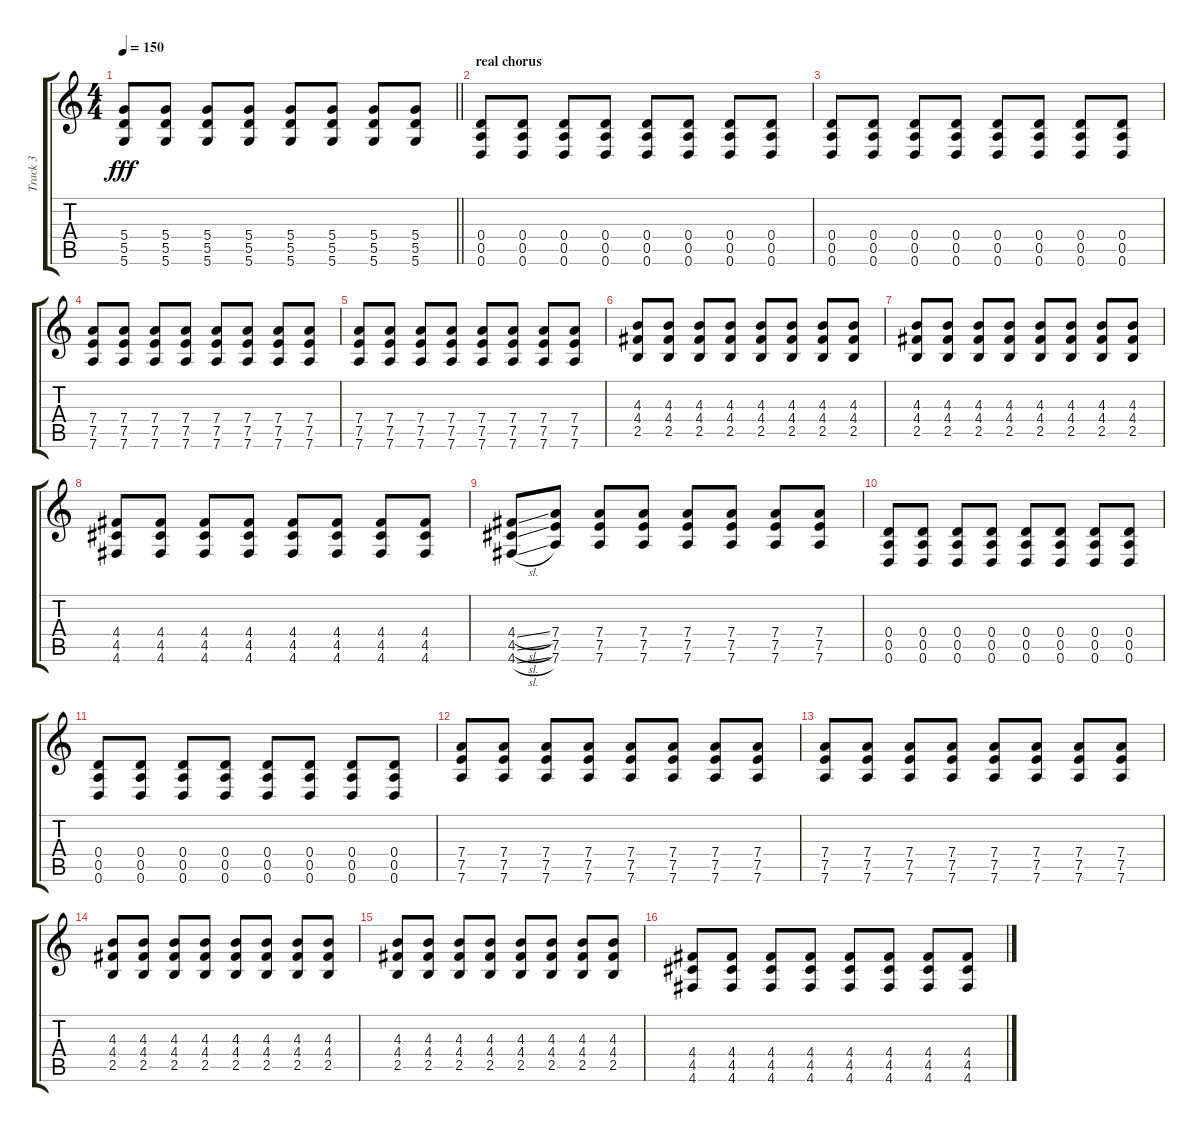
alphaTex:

\track ("Track 3" "Track 3") {instrument distortionguitar}
\staff {score tabs}
\tuning (E4 B3 G3 D3 A2 D2) {hide}
\ts (4 4)
\tempo 150
\clef g2
\barLineRight lightlight
\ks c
(5.4 5.5 5.6).8{dy fff} (5.4 5.5 5.6).8 (5.4 5.5 5.6).8 (5.4 5.5 5.6).8 (5.4 5.5 5.6).8 (5.4 5.5 5.6).8 (5.4 5.5 5.6).8 (5.4 5.5 5.6).8 |
\section ("" "real chorus")
(0.4 0.5 0.6).8{instrument distortionguitar} (0.4 0.5 0.6).8 (0.4 0.5 0.6).8 (0.4 0.5 0.6).8 (0.4 0.5 0.6).8 (0.4 0.5 0.6).8 (0.4 0.5 0.6).8 (0.4 0.5 0.6).8 |
(0.4 0.5 0.6).8 (0.4 0.5 0.6).8 (0.4 0.5 0.6).8 (0.4 0.5 0.6).8 (0.4 0.5 0.6).8 (0.4 0.5 0.6).8 (0.4 0.5 0.6).8 (0.4 0.5 0.6).8 |
(7.4 7.5 7.6).8 (7.4 7.5 7.6).8 (7.4 7.5 7.6).8 (7.4 7.5 7.6).8 (7.4 7.5 7.6).8 (7.4 7.5 7.6).8 (7.4 7.5 7.6).8 (7.4 7.5 7.6).8 |
(7.4 7.5 7.6).8 (7.4 7.5 7.6).8 (7.4 7.5 7.6).8 (7.4 7.5 7.6).8 (7.4 7.5 7.6).8 (7.4 7.5 7.6).8 (7.4 7.5 7.6).8 (7.4 7.5 7.6).8 |
(4.3 4.4 2.5).8 (4.3 4.4 2.5).8 (4.3 4.4 2.5).8 (4.3 4.4 2.5).8 (4.3 4.4 2.5).8 (4.3 4.4 2.5).8 (4.3 4.4 2.5).8 (4.3 4.4 2.5).8 |
(4.3 4.4 2.5).8 (4.3 4.4 2.5).8 (4.3 4.4 2.5).8 (4.3 4.4 2.5).8 (4.3 4.4 2.5).8 (4.3 4.4 2.5).8 (4.3 4.4 2.5).8 (4.3 4.4 2.5).8 |
(4.4 4.5 4.6).8 (4.4 4.5 4.6).8 (4.4 4.5 4.6).8 (4.4 4.5 4.6).8 (4.4 4.5 4.6).8 (4.4 4.5 4.6).8 (4.4 4.5 4.6).8 (4.4 4.5 4.6).8 |
(4.4{sl} 4.5{sl} 4.6{sl}).8 (7.4 7.5 7.6).8 (7.4 7.5 7.6).8 (7.4 7.5 7.6).8 (7.4 7.5 7.6).8 (7.4 7.5 7.6).8 (7.4 7.5 7.6).8 (7.4 7.5 7.6).8 |
(0.4 0.5 0.6).8{instrument distortionguitar} (0.4 0.5 0.6).8 (0.4 0.5 0.6).8 (0.4 0.5 0.6).8 (0.4 0.5 0.6).8 (0.4 0.5 0.6).8 (0.4 0.5 0.6).8 (0.4 0.5 0.6).8 |
(0.4 0.5 0.6).8 (0.4 0.5 0.6).8 (0.4 0.5 0.6).8 (0.4 0.5 0.6).8 (0.4 0.5 0.6).8 (0.4 0.5 0.6).8 (0.4 0.5 0.6).8 (0.4 0.5 0.6).8 |
(7.4 7.5 7.6).8 (7.4 7.5 7.6).8 (7.4 7.5 7.6).8 (7.4 7.5 7.6).8 (7.4 7.5 7.6).8 (7.4 7.5 7.6).8 (7.4 7.5 7.6).8 (7.4 7.5 7.6).8 |
(7.4 7.5 7.6).8 (7.4 7.5 7.6).8 (7.4 7.5 7.6).8 (7.4 7.5 7.6).8 (7.4 7.5 7.6).8 (7.4 7.5 7.6).8 (7.4 7.5 7.6).8 (7.4 7.5 7.6).8 |
(4.3 4.4 2.5).8 (4.3 4.4 2.5).8 (4.3 4.4 2.5).8 (4.3 4.4 2.5).8 (4.3 4.4 2.5).8 (4.3 4.4 2.5).8 (4.3 4.4 2.5).8 (4.3 4.4 2.5).8 |
(4.3 4.4 2.5).8 (4.3 4.4 2.5).8 (4.3 4.4 2.5).8 (4.3 4.4 2.5).8 (4.3 4.4 2.5).8 (4.3 4.4 2.5).8 (4.3 4.4 2.5).8 (4.3 4.4 2.5).8 |
(4.4 4.5 4.6).8 (4.4 4.5 4.6).8 (4.4 4.5 4.6).8 (4.4 4.5 4.6).8 (4.4 4.5 4.6).8 (4.4 4.5 4.6).8 (4.4 4.5 4.6).8 (4.4 4.5 4.6).8
